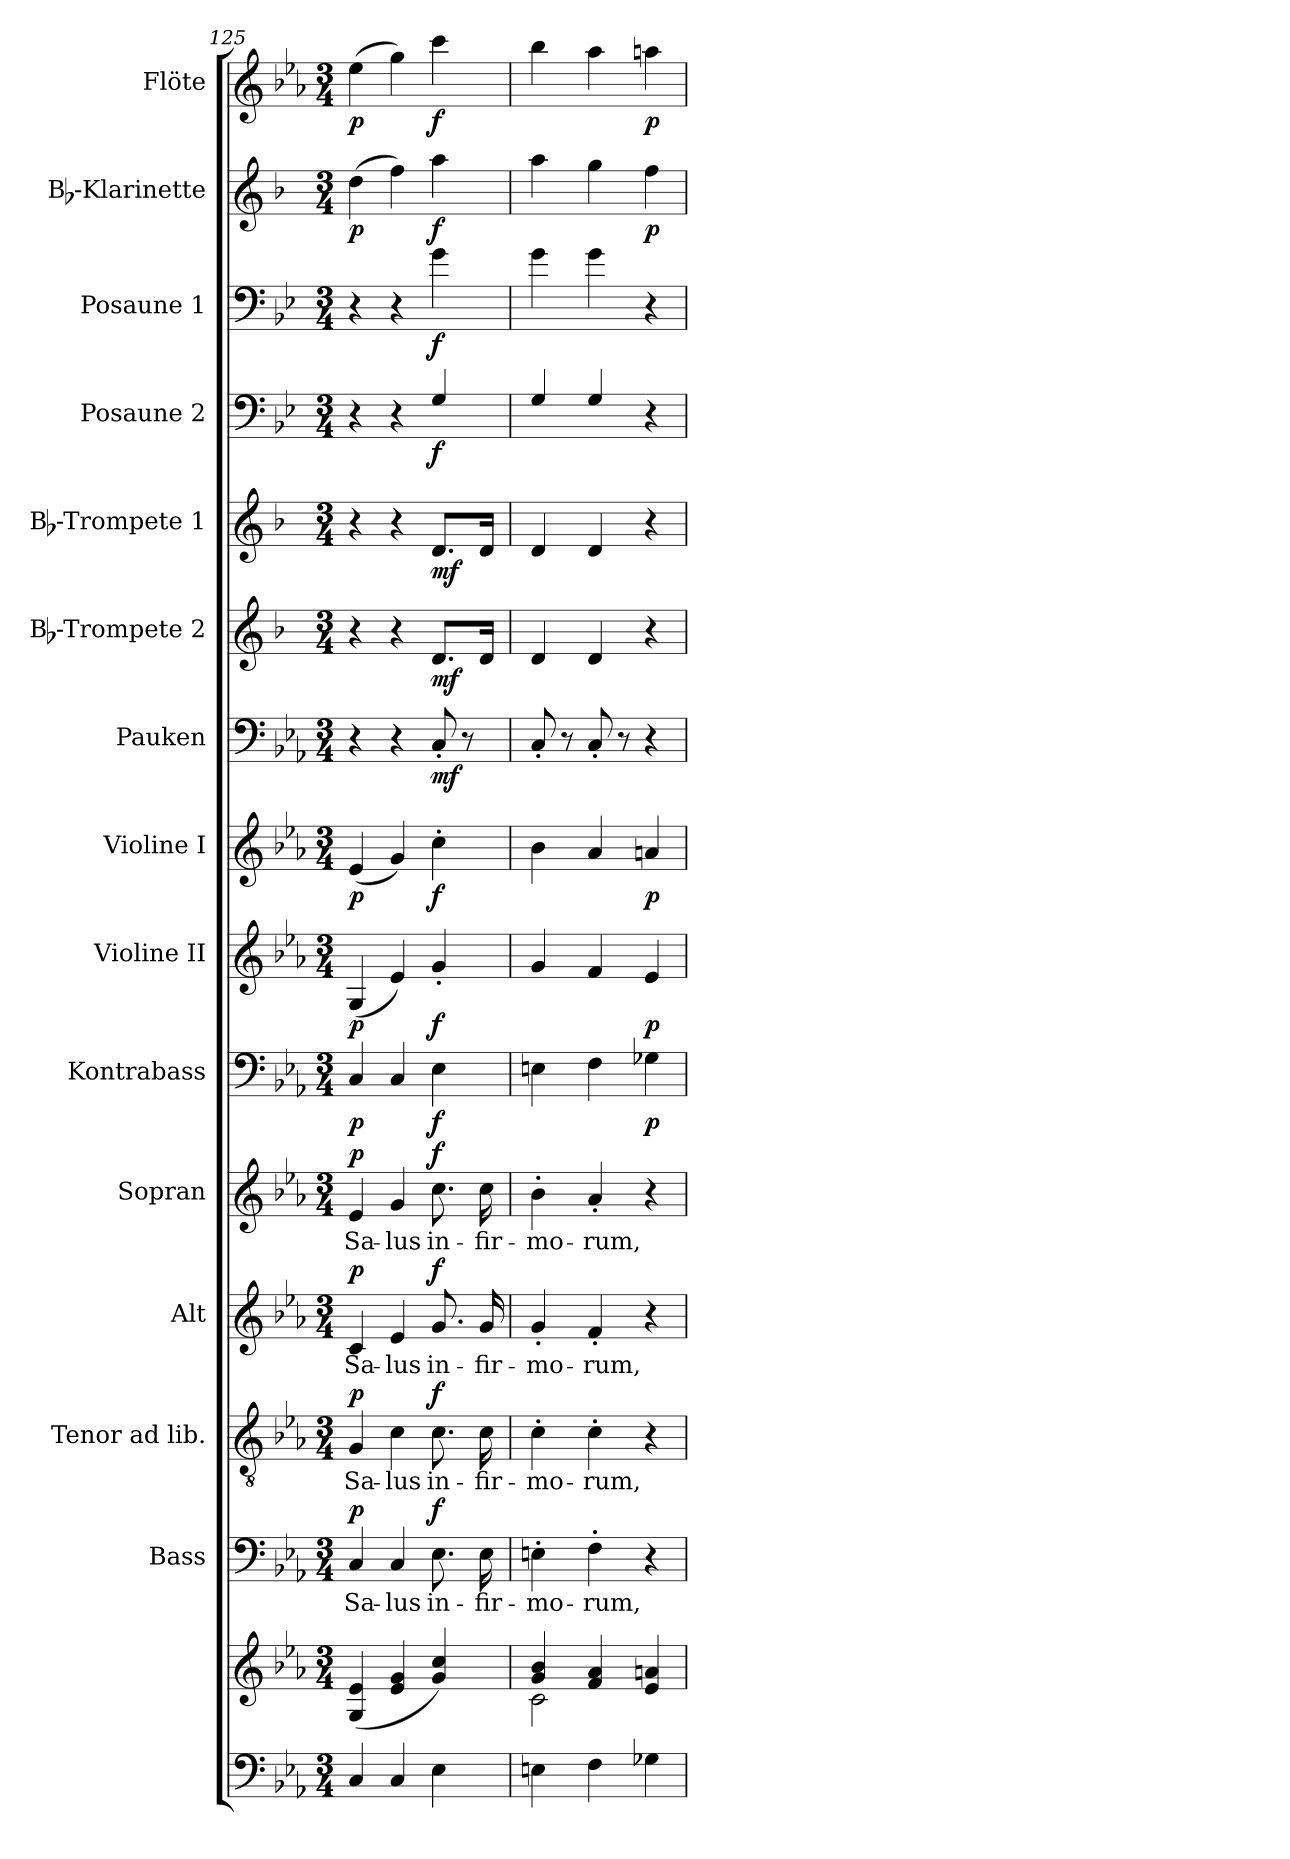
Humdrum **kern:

**kern	**kern	**kern	**text	**dynam	**kern	**text	**dynam	**kern	**text	**dynam	**kern	**text	**dynam	**kern	**dynam	**kern	**dynam	**kern	**dynam	**kern	**dynam	**kern	**dynam	**kern	**dynam	**kern	**dynam	**kern	**dynam	**kern	**dynam	**kern	**dynam
*part15	*part15	*part14	*part14	*part14	*part13	*part13	*part13	*part12	*part12	*part12	*part11	*part11	*part11	*part10	*part10	*part9	*part9	*part8	*part8	*part7	*part7	*part6	*part6	*part5	*part5	*part4	*part4	*part3	*part3	*part2	*part2	*part1	*part1
*staff16	*staff15	*staff14	*staff14	*staff14	*staff13	*staff13	*staff13	*staff12	*staff12	*staff12	*staff11	*staff11	*staff11	*staff10	*staff10	*staff9	*staff9	*staff8	*staff8	*staff7	*staff7	*staff6	*staff6	*staff5	*staff5	*staff4	*staff4	*staff3	*staff3	*staff2	*staff2	*staff1	*staff1
*	*	*I"Bass	*	*	*I"Tenor ad lib.	*	*	*I"Alt	*	*	*I"Sopran	*	*	*I"Kontrabass	*	*I"Violine II	*	*I"Violine I	*	*I"Pauken	*	*I"Bb-Trompete 2	*	*I"Bb-Trompete 1	*	*I"Posaune 2	*	*I"Posaune 1	*	*I"Bb-Klarinette	*	*I"Flöte	*
*	*	*I'B.	*	*	*I'T.	*	*	*I'A.	*	*	*I'S.	*	*	*I'Kb.	*	*I'Vl. II	*	*I'Vl. I	*	*I'Pk.	*	*I'Bb Trp. 2	*	*I'Bb Trp. 1	*	*I'Pos. 2	*	*I'Pos. 1	*	*I'Bb Kl.	*	*I'Fl.	*
*clefF4	*clefG2	*clefF4	*	*	*clefGv2	*	*	*clefG2	*	*	*clefG2	*	*	*clefF4	*	*clefG2	*	*clefG2	*	*clefF4	*	*clefG2	*	*clefG2	*	*clefF4	*	*clefF4	*	*clefG2	*	*clefG2	*
*	*	*	*	*	*	*	*	*	*	*	*	*	*	*ITrd7c12	*	*	*	*	*	*	*	*ITrd1c2	*	*ITrd1c2	*	*ITrd4c7	*	*ITrd4c7	*	*ITrd1c2	*	*	*
*k[b-e-a-]	*k[b-e-a-]	*k[b-e-a-]	*	*	*k[b-e-a-]	*	*	*k[b-e-a-]	*	*	*k[b-e-a-]	*	*	*k[b-e-a-]	*	*k[b-e-a-]	*	*k[b-e-a-]	*	*k[b-e-a-]	*	*k[b-e-a-]	*	*k[b-e-a-]	*	*k[b-e-a-]	*	*k[b-e-a-]	*	*k[b-e-a-]	*	*k[b-e-a-]	*
*E-:	*E-:	*E-:	*	*	*E-:	*	*	*E-:	*	*	*E-:	*	*	*E-:	*	*E-:	*	*E-:	*	*E-:	*	*E-:	*	*E-:	*	*E-:	*	*E-:	*	*E-:	*	*E-:	*
*M3/4	*M3/4	*M3/4	*	*	*M3/4	*	*	*M3/4	*	*	*M3/4	*	*	*M3/4	*	*M3/4	*	*M3/4	*	*M3/4	*	*M3/4	*	*M3/4	*	*M3/4	*	*M3/4	*	*M3/4	*	*M3/4	*
=125	=125	=125	=125	=125	=125	=125	=125	=125	=125	=125	=125	=125	=125	=125	=125	=125	=125	=125	=125	=125	=125	=125	=125	=125	=125	=125	=125	=125	=125	=125	=125	=125	=125
!	!	!	!LO:LY:b	!LO:DY:a	!	!LO:LY:b	!LO:DY:a	!	!LO:LY:b	!LO:DY:a	!	!LO:LY:b	!LO:DY:a	!	!LO:DY:b	!	!LO:DY:b	!	!LO:DY:b	!	!	!	!	!	!	!	!	!	!	!	!LO:DY:b	!	!LO:DY:b
4C/	(4G/ 4e-/	4C/	Sa-	p	4G/	Sa-	p	4c/	Sa-	p	4e-/	Sa-	p	4CC/	p	(<4G/	p	(<4e-/	p	4r	.	4r	.	4r	.	4r	.	4r	.	(>4cc\	p	(>4ee-\	p
!	!	!	!LO:LY:b	!	!	!LO:LY:b	!	!	!LO:LY:b	!	!	!LO:LY:b	!	!	!	!	!	!	!	!	!	!	!	!	!	!	!	!	!	!	!	!	!
4C/	4e-/ 4g/	4C/	-lus	.	4c\	-lus	.	4e-/	-lus	.	4g/	-lus	.	4CC/	.	4e-/)	.	4g/)	.	4r	.	4r	.	4r	.	4r	.	4r	.	4ee-\)	.	4gg\)	.
!	!	!	!LO:LY:b	!LO:DY:a	!	!LO:LY:b	!LO:DY:a	!	!LO:LY:b	!LO:DY:a	!	!LO:LY:b	!LO:DY:a	!	!LO:DY:b	!	!LO:DY:b	!	!LO:DY:b	!	!LO:DY:b	!	!LO:DY:b	!	!LO:DY:b	!	!LO:DY:b	!	!LO:DY:b	!	!LO:DY:b	!	!LO:DY:b
4E-\	4g/ 4cc/)	8.E-\	in-	f	8.c\	in-	f	8.g/	in-	f	8.cc\	in-	f	4EE-\	f	4g'</	f	4cc'>\	f	8C'</	mf	8.c/L	mf	8.c/L	mf	4C/	f	4c\	f	4gg\	f	4ccc\	f
.	.	.	.	.	.	.	.	.	.	.	.	.	.	.	.	.	.	.	.	8r	.	.	.	.	.	.	.	.	.	.	.	.	.
!	!	!	!LO:LY:b	!	!	!LO:LY:b	!	!	!LO:LY:b	!	!	!LO:LY:b	!	!	!	!	!	!	!	!	!	!	!	!	!	!	!	!	!	!	!	!	!
.	.	16E-\	-fir-	.	16c\	-fir-	.	16g/	-fir-	.	16cc\	-fir-	.	.	.	.	.	.	.	.	.	16c/Jk	.	16c/Jk	.	.	.	.	.	.	.	.	.
=126	=126	=126	=126	=126	=126	=126	=126	=126	=126	=126	=126	=126	=126	=126	=126	=126	=126	=126	=126	=126	=126	=126	=126	=126	=126	=126	=126	=126	=126	=126	=126	=126	=126
*	*^	*	*	*	*	*	*	*	*	*	*	*	*	*	*	*	*	*	*	*	*	*	*	*	*	*	*	*	*	*	*	*	*
!	!	!	!	!LO:LY:b	!	!	!LO:LY:b	!	!	!LO:LY:b	!	!	!LO:LY:b	!	!	!	!	!	!	!	!	!	!	!	!	!	!	!	!	!	!	!	!	!
4En\	4g/ 4b-/	2c\	4En'>\	-mo-	.	4c'>\	-mo-	.	4g'</	-mo-	.	4b-'>\	-mo-	.	4EEn\	.	4g/	.	4b-\	.	8C'</	.	4c/	.	4c/	.	4C/	.	4c\	.	4gg\	.	4bb-\	.
.	.	.	.	.	.	.	.	.	.	.	.	.	.	.	.	.	.	.	.	.	8r	.	.	.	.	.	.	.	.	.	.	.	.	.
!	!	!	!	!LO:LY:b	!	!	!LO:LY:b	!	!	!LO:LY:b	!	!	!LO:LY:b	!	!	!	!	!	!	!	!	!	!	!	!	!	!	!	!	!	!	!	!	!
4F\	4f/ 4a-/	.	4F'>\	-rum,	.	4c'>\	-rum,	.	4f'</	-rum,	.	4a-'</	-rum,	.	4FF\	.	4f/	.	4a-/	.	8C'</	.	4c/	.	4c/	.	4C/	.	4c\	.	4ff\	.	4aa-\	.
.	.	.	.	.	.	.	.	.	.	.	.	.	.	.	.	.	.	.	.	.	8r	.	.	.	.	.	.	.	.	.	.	.	.	.
!	!	!	!	!	!	!	!	!	!	!	!	!	!	!	!	!LO:DY:b	!	!LO:DY:b	!	!LO:DY:b	!	!	!	!	!	!	!	!	!	!	!	!LO:DY:b	!	!LO:DY:b
4G-X\	4e-/ 4an/	4ryy	4r	.	.	4r	.	.	4r	.	.	4r	.	.	4GG-X\	p	4e-/	p	4an/	p	4r	.	4r	.	4r	.	4r	.	4r	.	4ee-\	p	4aan\	p
*	*v	*v	*	*	*	*	*	*	*	*	*	*	*	*	*	*	*	*	*	*	*	*	*	*	*	*	*	*	*	*	*	*	*	*
=	=	=	=	=	=	=	=	=	=	=	=	=	=	=	=	=	=	=	=	=	=	=	=	=	=	=	=	=	=	=	=	=	=
*-	*-	*-	*-	*-	*-	*-	*-	*-	*-	*-	*-	*-	*-	*-	*-	*-	*-	*-	*-	*-	*-	*-	*-	*-	*-	*-	*-	*-	*-	*-	*-	*-	*-
